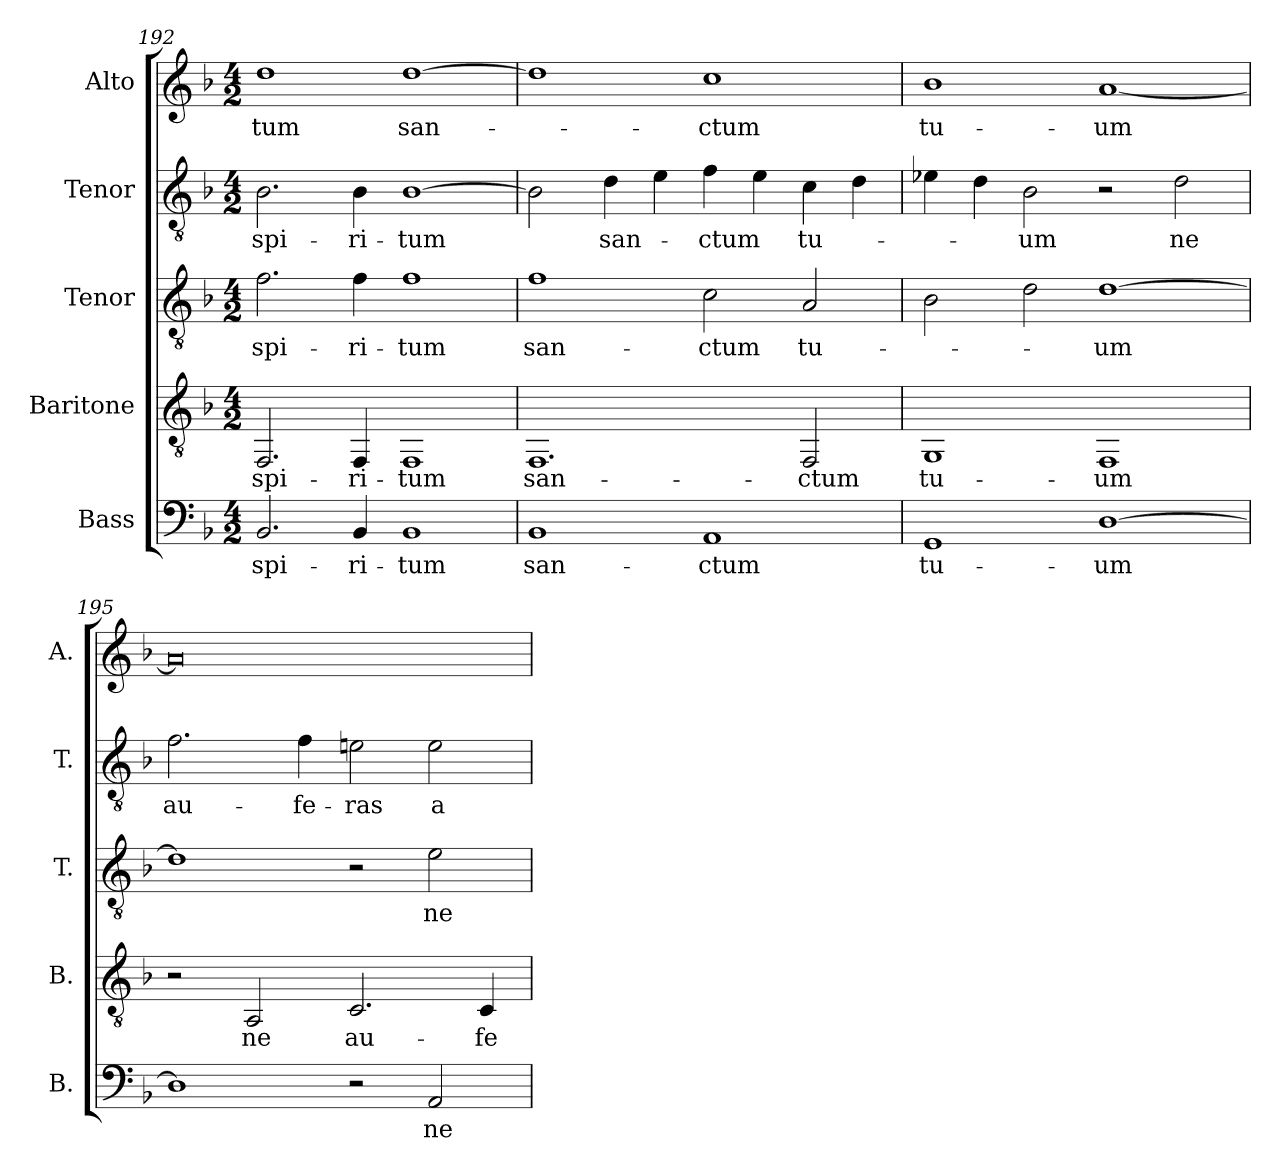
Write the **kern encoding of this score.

**kern	**text	**kern	**text	**kern	**text	**kern	**text	**kern	**text
*part5	*part5	*part4	*part4	*part3	*part3	*part2	*part2	*part1	*part1
*staff5	*staff5	*staff4	*staff4	*staff3	*staff3	*staff2	*staff2	*staff1	*staff1
*I"Bass	*	*I"Baritone	*	*I"Tenor	*	*I"Tenor	*	*I"Alto	*
*I'B.	*	*I'B.	*	*I'T.	*	*I'T.	*	*I'A.	*
!!LO:LB:g=z
*clefF4	*	*clefGv2	*	*clefGv2	*	*clefGv2	*	*clefG2	*
*	*	*	*	*ITrd7c12	*	*ITrd7c12	*	*	*
*k[b-]	*	*k[b-]	*	*k[b-]	*	*k[b-]	*	*k[b-]	*
*F:	*	*F:	*	*F:	*	*F:	*	*F:	*
*M4/2	*	*M4/2	*	*M4/2	*	*M4/2	*	*M4/2	*
=192	=192	=192	=192	=192	=192	=192	=192	=192	=192
!	!LO:LY:b:color=#000000	!	!	!	!	!	!	!	!
!	!	!	!LO:LY:b:color=#000000	!	!	!	!	!	!
!	!	!	!	!	!LO:LY:b:color=#000000	!	!	!	!
!	!	!	!	!	!	!	!LO:LY:b:color=#000000	!	!
!	!	!	!	!	!	!	!	!	!LO:LY:b:color=#000000
2.BB-i/	spi-	2.FFi/	spi-	2.Fi\	spi-	2.BB-i\	spi-	1ddi	-tum
!	!LO:LY:b:color=#000000	!	!	!	!	!	!	!	!
!	!	!	!LO:LY:b:color=#000000	!	!	!	!	!	!
!	!	!	!	!	!LO:LY:b:color=#000000	!	!	!	!
!	!	!	!	!	!	!	!LO:LY:b:color=#000000	!	!
4BB-i/	-ri-	4FFi/	-ri-	4Fi\	-ri-	4BB-i\	-ri-	.	.
!	!LO:LY:b:color=#000000	!	!	!	!	!	!	!	!
!	!	!	!LO:LY:b:color=#000000	!	!	!	!	!	!
!	!	!	!	!	!LO:LY:b:color=#000000	!	!	!	!
!	!	!	!	!	!	!	!LO:LY:b:color=#000000	!	!
!	!	!	!	!	!	!	!	!	!LO:LY:b:color=#000000
1BB-i	-tum	1FFi	-tum	1Fi	-tum	[1BB-i	-tum	[1ddi	san-
=193	=193	=193	=193	=193	=193	=193	=193	=193	=193
!	!LO:LY:b:color=#000000	!	!	!	!	!	!	!	!
!	!	!	!LO:LY:b:color=#000000	!	!	!	!	!	!
!	!	!	!	!	!LO:LY:b:color=#000000	!	!	!	!
1BB-i	san-	1.FFi	san-	1Fi	san-	2BB-i\]	.	1ddi]	.
!	!	!	!	!	!	!	!LO:LY:b:color=#000000	!	!
.	.	.	.	.	.	4Di\	san-	.	.
.	.	.	.	.	.	4Ei\	.	.	.
!	!LO:LY:b:color=#000000	!	!	!	!	!	!	!	!
!	!	!	!	!	!LO:LY:b:color=#000000	!	!	!	!
!	!	!	!	!	!	!	!LO:LY:b:color=#000000	!	!
!	!	!	!	!	!	!	!	!	!LO:LY:b:color=#000000
1AAi	-ctum	.	.	2Ci\	-ctum	4Fi\	-ctum	1cci	-ctum
.	.	.	.	.	.	4Ei\	.	.	.
!	!	!	!LO:LY:b:color=#000000	!	!	!	!	!	!
!	!	!	!	!	!LO:LY:b:color=#000000	!	!	!	!
!	!	!	!	!	!	!	!LO:LY:b:color=#000000	!	!
.	.	2FFi/	-ctum	2AAi/	tu-	4Ci\	tu-	.	.
.	.	.	.	.	.	4Di\	.	.	.
=194	=194	=194	=194	=194	=194	=194	=194	=194	=194
!	!LO:LY:b:color=#000000	!	!	!	!	!	!	!	!
!	!	!	!LO:LY:b:color=#000000	!	!	!	!	!	!
!	!	!	!	!	!	!	!	!	!LO:LY:b:color=#000000
1GGi	tu-	1GGi	tu-	2BB-i\	.	4E-Xi\	.	1b-i	tu-
.	.	.	.	.	.	4Di\	.	.	.
!	!	!	!	!	!	!	!LO:LY:b:color=#000000	!	!
.	.	.	.	2Di\	.	2BB-i\	-um	.	.
!	!LO:LY:b:color=#000000	!	!	!	!	!	!	!	!
!	!	!	!LO:LY:b:color=#000000	!	!	!	!	!	!
!	!	!	!	!	!LO:LY:b:color=#000000	!	!	!	!
!	!	!	!	!	!	!	!	!	!LO:LY:b:color=#000000
[1Di	-um	1FFi	-um	[1Di	-um	2r	.	[1ai	-um
!	!	!	!	!	!	!	!LO:LY:b:color=#000000	!	!
.	.	.	.	.	.	2Di\	ne	.	.
=195	=195	=195	=195	=195	=195	=195	=195	=195	=195
!	!	!	!	!	!	!	!LO:LY:b:color=#000000	!	!
1Di]	.	2r	.	1Di]	.	2.Fi\	au-	0ai]	.
!	!	!	!LO:LY:b:color=#000000	!	!	!	!	!	!
.	.	2AAi/	ne	.	.	.	.	.	.
!	!	!	!	!	!	!	!LO:LY:b:color=#000000	!	!
.	.	.	.	.	.	4Fi\	-fe-	.	.
!	!	!	!LO:LY:b:color=#000000	!	!	!	!	!	!
!	!	!	!	!	!	!	!LO:LY:b:color=#000000	!	!
2r	.	2.Ci/	au-	2r	.	2Eni\	-ras	.	.
!	!LO:LY:b:color=#000000	!	!	!	!	!	!	!	!
!	!	!	!	!	!LO:LY:b:color=#000000	!	!	!	!
!	!	!	!	!	!	!	!LO:LY:b:color=#000000	!	!
2AAi/	ne	.	.	2Ei\	ne	2Ei\	a	.	.
!	!	!	!LO:LY:b:color=#000000	!	!	!	!	!	!
.	.	4Ci/	-fe-	.	.	.	.	.	.
=	=	=	=	=	=	=	=	=	=
*-	*-	*-	*-	*-	*-	*-	*-	*-	*-
